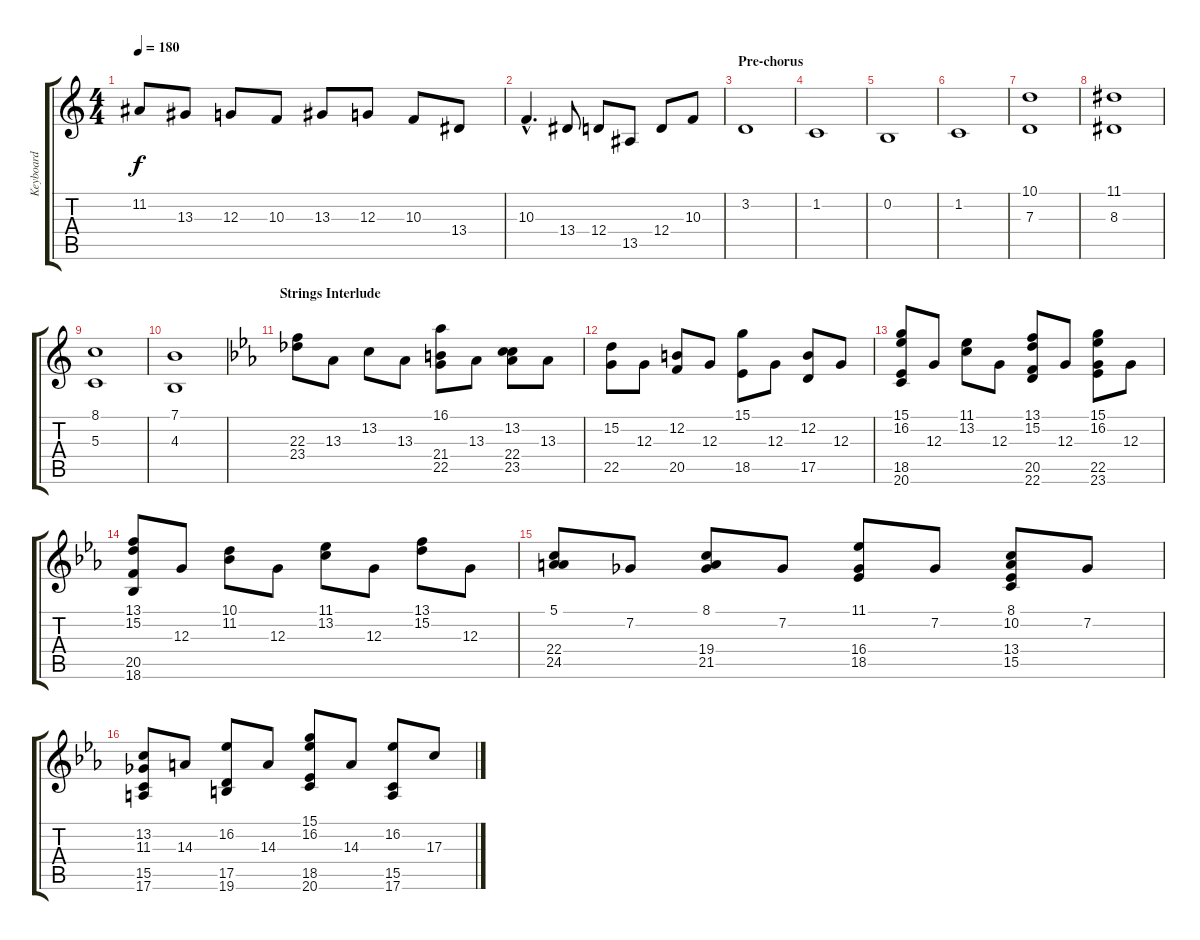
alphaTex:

\track ("Keyboard" "Keyboard") {instrument brasssection}
\staff {score tabs}
\tuning (E4 B3 G3 D3 A2 E2) {hide}
\ts (4 4)
\tempo 180
\clef g2
\ks c
11.2.8{dy f} 13.3.8 12.3.8 10.3.8 13.3.8 12.3.8 10.3.8 13.4.8 |
10.3{hac}.4{d} 13.4.8 12.4.8 13.5.8 12.4.8 10.3.8 |
\section ("" "Pre-chorus")
3.2.1 |
1.2.1 |
0.2.1 |
1.2.1 |
(10.1 7.3).1 |
(11.1 8.3).1 |
(8.1 5.3).1 |
(7.1 4.3).1 |
\section ("" "Strings Interlude")
\ks eb
(22.3 23.4).8 13.3.8 13.2.8 13.3.8 (16.1 21.4 22.5).8 13.3.8 (13.2 22.4 23.5).8 13.3.8 |
(15.2 22.5).8 12.3.8 (12.2 20.5).8 12.3.8 (15.1 18.5).8 12.3.8 (12.2 17.5).8 12.3.8 |
(15.1 16.2 18.5 20.6).8 12.3.8 (11.1 13.2).8 12.3.8 (13.1 15.2 20.5 22.6).8 12.3.8 (15.1 16.2 22.5 23.6).8 12.3.8 |
(13.1 15.2 20.5 18.6).8 12.3.8 (10.1 11.2).8 12.3.8 (11.1 13.2).8 12.3.8 (13.1 15.2).8 12.3.8 |
(5.1 22.4 24.5).8 7.2.8 (8.1 19.4 21.5).8 7.2.8 (11.1 16.4 18.5).8 7.2.8 (8.1 10.2 13.4 15.5).8 7.2.8 |
(13.2 11.3 15.5 17.6).8 14.3.8 (16.2 17.5 19.6).8 14.3.8 (15.1 16.2 18.5 20.6).8 14.3.8 (16.2 15.5 17.6).8 17.3.8
